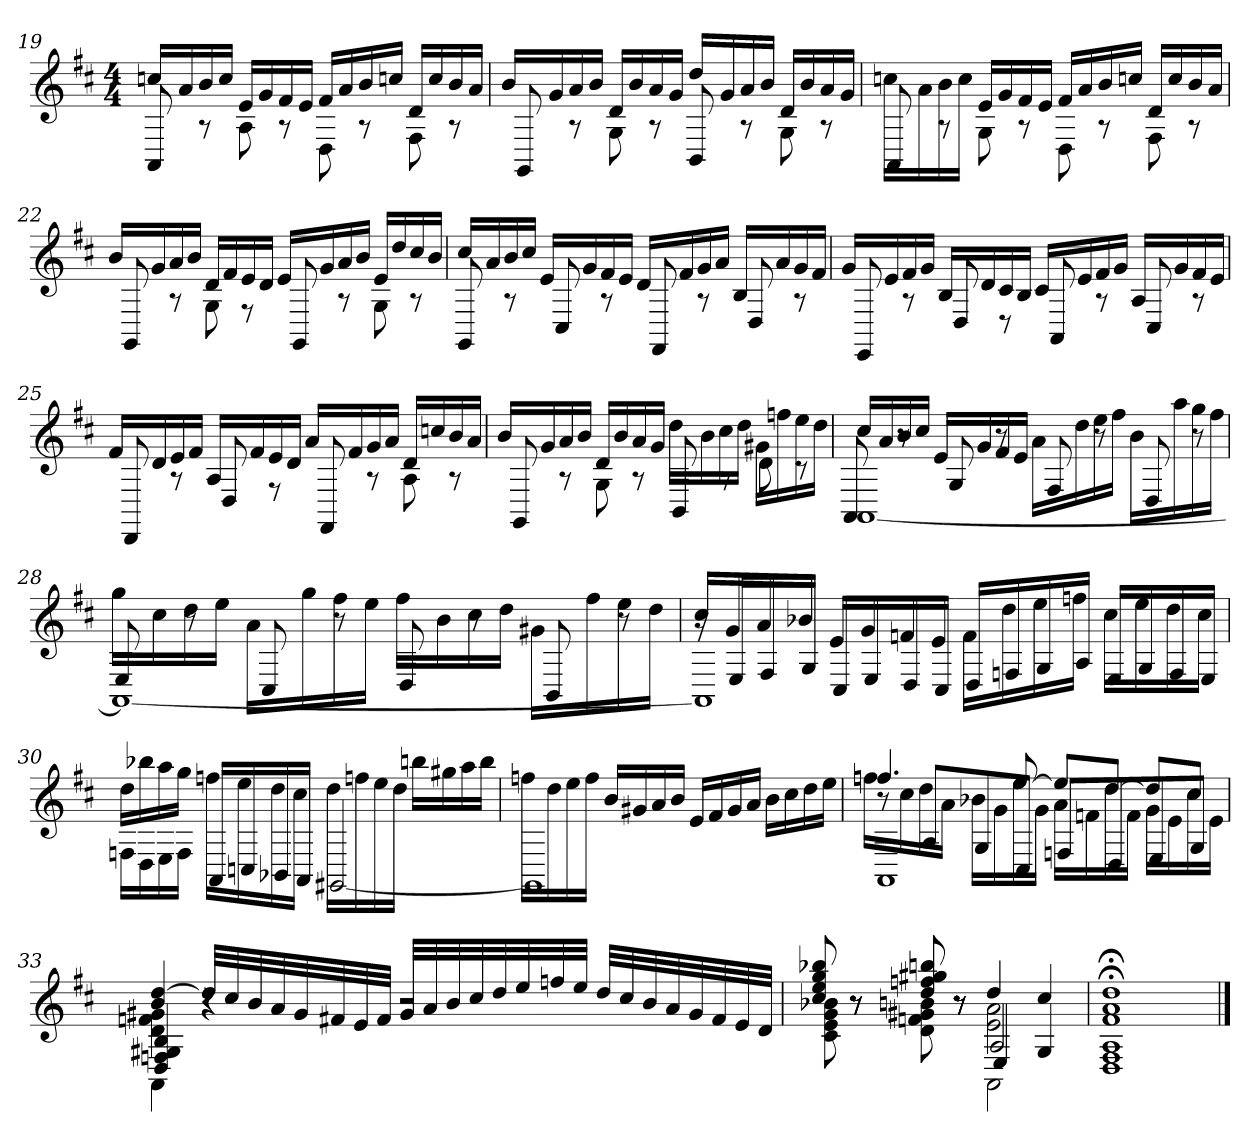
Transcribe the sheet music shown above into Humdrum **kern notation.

**kern
*part1
*staff1
*k[f#c#]
*D:
*M4/4
=19
*^
16ccn/LL	8AA/
16a/	.
16b/	8r
16cc/JJ	.
16e/LL	8A\
16g/	.
16f#/	8r
16e/JJ	.
16f#/LL	8D\
16a/	.
16b/	8r
16ccn/JJ	.
16d/LL	8F#\
16cc/	.
16b/	8r
16a/JJ	.
=20	=20
16b/LL	8GG/
16g/	.
16a/	8r
16b/JJ	.
16d/LL	8G\
16b/	.
16a/	8r
16g/JJ	.
16dd/LL	8BB/
16g/	.
16a/	8r
16b/JJ	.
16d/LL	8G\
16b/	.
16a/	8r
16g/JJ	.
=21	=21
16ccn\LL	8AA/
16a\	.
16b\	8r
16cc\JJ	.
16e/LL	8G\
16g/	.
16f#/	8r
16e/JJ	.
16f#/LL	8D\
16a/	.
16b/	8r
16ccn/JJ	.
16d/LL	8F#\
16cc/	.
16b/	8r
16a/JJ	.
=22	=22
16b/LL	8GG/
16g/	.
16a/	8r
16b/JJ	.
16d/LL	8G\
16f#/	.
16e/	8r
16d/JJ	.
16e/LL	8GG/
16g/	.
16a/	8r
16b/JJ	.
16e/LL	8G\
16dd/	.
16cc#/	8r
16b/JJ	.
=23	=23
16cc#/LL	8GG/
16a/	.
16b/	8r
16cc#/JJ	.
16e/LL	8C#/
16g/	.
16f#/	8r
16e/JJ	.
16d/LL	8FF#/
16f#/	.
16g/	8r
16a/JJ	.
16B/LL	8D/
16a/	.
16g/	8r
16f#/JJ	.
=24	=24
16g/LL	8EE/
16e/	.
16f#/	8r
16g/JJ	.
16B/LL	8D/
16d/	.
16c#/	8r
16B/JJ	.
16c#/LL	8AA/
16e/	.
16f#/	8r
16g/JJ	.
16A/LL	8C#/
16g/	.
16f#/	8r
16e/JJ	.
=25	=25
16f#/LL	8DD/
16d/	.
16e/	8r
16f#/JJ	.
16A/LL	8D/
16f#/	.
16e/	8r
16d/JJ	.
16a/LL	8FF#/
16f#/	.
16g/	8r
16a/JJ	.
16d/LL	8A\
16ccn/	.
16b/	8r
16a/JJ	.
=26	=26
16b/LL	8GG/
16g/	.
16a/	8r
16b/JJ	.
16d/LL	8G\
16b/	.
16a/	8r
16g/JJ	.
16dd\LL	8BB/
16b\	.
16cc#\	8r
16dd\JJ	.
16g#X\LL	8d\
16ffn\	.
16ee\	8r
16dd\JJ	.
=27	=27
*	*^
16cc#/LL	[1AA\	8AA/
16a/	.	.
16b/	.	8r
16cc#/JJ	.	.
16e/LL	.	8G/
16g/	.	.
16f#/	.	8r
16e/JJ	.	.
16a\LL	.	8F#/
16dd\	.	.
16ee\	.	8r
16ff#\JJ	.	.
16b\LL	.	8D/
16aa\	.	.
16gg\	.	8r
16ff#\JJ	.	.
=28	=28	=28
16gg\LL	1AA\_	8E/
16cc#\	.	.
16dd\	.	8r
16ee\JJ	.	.
16a\LL	.	8C#/
16gg\	.	.
16ff#\	.	8r
16ee\JJ	.	.
16ff#\LL	.	8D/
16b\	.	.
16cc#\	.	8r
16dd\JJ	.	.
16g#X\LL	.	8BB/
16ff#\	.	.
16ee\	.	8r
16dd\JJ	.	.
=29	=29	=29
16cc#/LL	1AA\]	16r
16g/	.	16E/LL
16a/	.	16F#/
16b-X/JJ	.	16G/JJ
16e/LL	.	16C#/LL
16g/	.	16E/
16fn/	.	16D/
16e/JJ	.	16C#/JJ
16f\LL	.	16D/LL
16dd\	.	16Fn/
16ee\	.	16G/
16ffn\JJ	.	16A/JJ
16cc#\LL	.	16E/LL
16ee\	.	16G/
16dd\	.	16F/
16cc#\JJ	.	16E/JJ
*	*v	*v
=30	=30
16dd\LL	16Fn\LL
16bb-X\	16D\
16aa\	16E\
16gg\JJ	16F\JJ
16ffn\LL	16AA/LL
16ee\	16Cn/
16dd\	16BB-X/
16cc#\JJ	16AA/JJ
16dd\LL	[2GG#X/
16ffn\	.
16ee\	.
16dd\JJ	.
16bbn\LL	.
16gg#X\	.
16aa\	.
16bb\JJ	.
=31	=31
16ffn\LL	1GG#/]
16dd\	.
16ee\	.
16ff\JJ	.
16b/LL	.
16g#X/	.
16a/	.
16b/JJ	.
16e/LL	.
16f#/	.
16g#/	.
16a/JJ	.
16b\LL	.
16cc#\	.
16dd\	.
16ee\JJ	.
=32	=32
*^	*^
4.ffn/	16ffn\LL	8r	1AA\
.	16cc#\	.	.
.	16dd\	8A/L	.
.	16a\JJ	.	.
.	16b-X\LL	8G/	.
.	16g\	.	.
[8ee/	16ee\	8C#/J	.
.	16g\JJ	.	.
8ee/L]	16a\LL	8Fn/L	.
.	16fn\	.	.
[8dd/J	16dd\	8D/	.
.	16f\JJ	.	.
8dd/L]	16g\LL	8E/	.
.	16e\	.	.
8cc#/J	16cc#\	8G/J	.
.	16e\JJ	.	.
=33	=33	=33	=33
4b/ [4dd/	4d\ 4fn\ 4g#X\	4D/ 4Fn/ 4G#X/ 4B/	4AA\
32dd/LLL]	4ryy	4r	4r
32cc#/	.	.	.
32b/	.	.	.
32a/	.	.	.
32g#/	.	.	.
32f#X/	.	.	.
32e/	.	.	.
32f#/JJJ	.	.	.
32g#/LLL	2ryy	2r	2r
32a/	.	.	.
32b/	.	.	.
32cc#/	.	.	.
32dd/	.	.	.
32ee/	.	.	.
32ffn/	.	.	.
32ee/JJJ	.	.	.
32dd/LLL	.	.	.
32cc#/	.	.	.
32b/	.	.	.
32a/	.	.	.
32g#/	.	.	.
32f#/	.	.	.
32e/	.	.	.
32d/JJJ	.	.	.
=34	=34	=34	=34
*	*	*	*^
8cc#/ 8ee/ 8gg/ 8bb-X/	8c#\ 8e\ 8g\ 8b-X\	8ryy	8ryy	2ryy
8r	8r	8r	8r	.
8dd/ 8ffn/ 8gg#X/ 8bbn/	8d\ 8fn\ 8g#X\ 8bn\	8ryy	8ryy	.
8r	8r	8r	8r	.
4dd/	2e\ 2a\	2A/	4E/	2AA\
4cc#/	.	.	4G/	.
=35	=35	=35	=35	=35
1dd;</	1f#\ 1a\	1A/	1F#/	1D;<\
*v	*v	*v	*v	*v
==
*-
